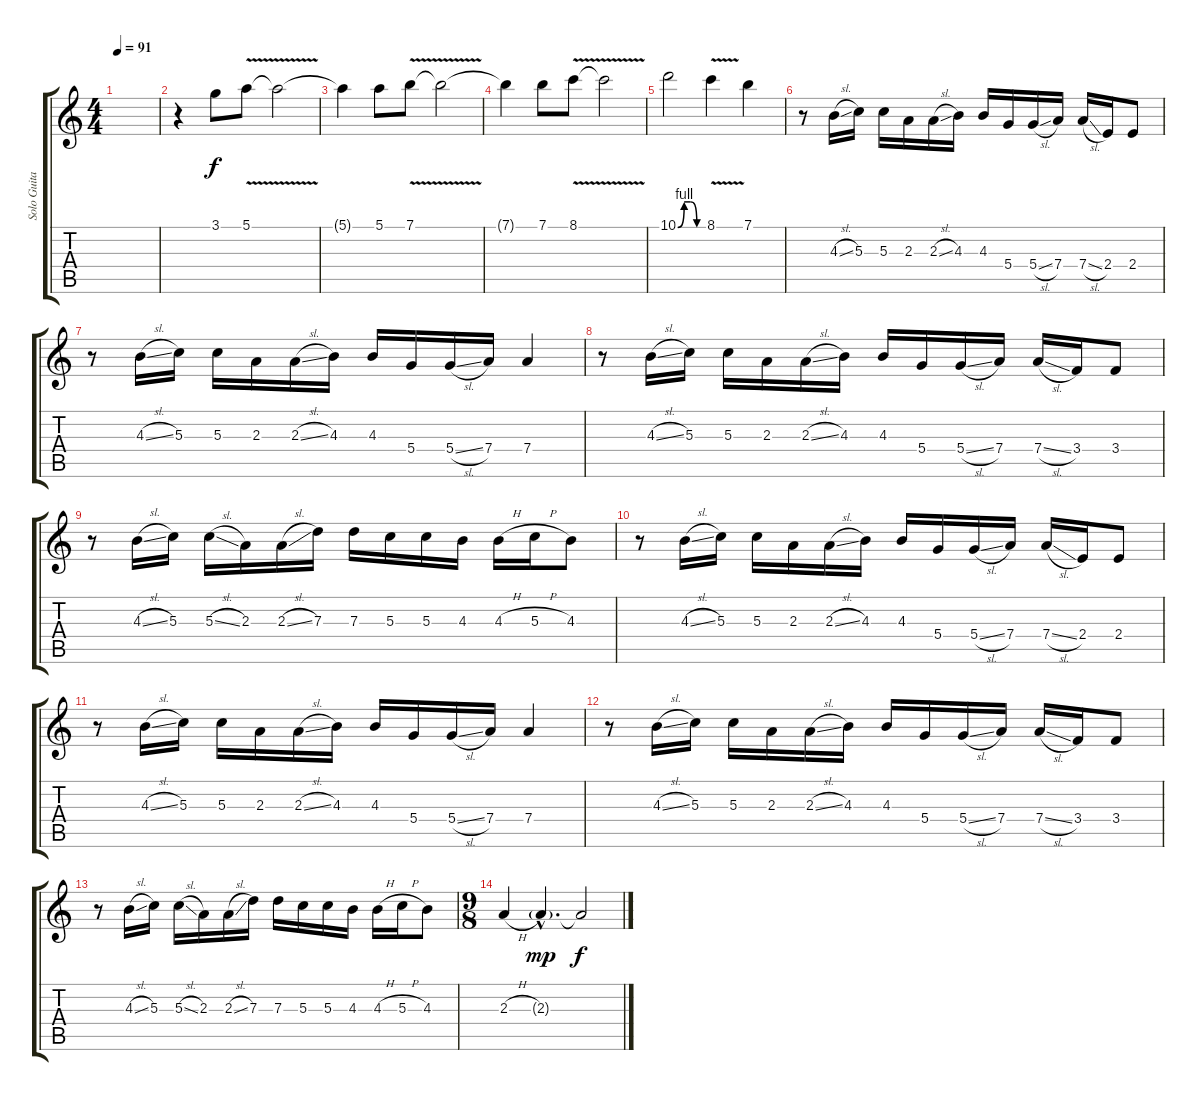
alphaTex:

\track ("Solo Guitar 1" "Solo Guita") {instrument overdrivenguitar}
\staff {score tabs}
\tuning (E4 B3 G3 D3 A2 E2) {hide}
\ts (4 4)
\tempo 91
\clef g2
\ks c
|
r.4 3.1.8 5.1{v}.8 5.1{t}.2 |
5.1{t}.4 5.1.8 7.1{v}.8 7.1{t}.2 |
7.1{t}.4 7.1.8 8.1{v}.8 8.1{t}.2 |
10.1{be (custom 0 0 15 4 30 4 45 0 60 0)}.2 8.1{v}.4 7.1.4 |
r.8 4.3{sl}.16 5.3.16 5.3.16 2.3.16 2.3{sl}.16 4.3.16 4.3.16 5.4.16 5.4{sl}.16 7.4.16 7.4{sl}.16 2.4.16 2.4.8 |
r.8 4.3{sl}.16 5.3.16 5.3.16 2.3.16 2.3{sl}.16 4.3.16 4.3.16 5.4.16 5.4{sl}.16 7.4.16 7.4.4 |
r.8 4.3{sl}.16 5.3.16 5.3.16 2.3.16 2.3{sl}.16 4.3.16 4.3.16 5.4.16 5.4{sl}.16 7.4.16 7.4{sl}.16 3.4.16 3.4.8 |
r.8 4.3{sl}.16 5.3.16 5.3{sl}.16 2.3.16 2.3{sl}.16 7.3.16 7.3.16 5.3.16 5.3.16 4.3.16 4.3{h}.16 5.3{h}.16 4.3.8 |
r.8{volume 13} 4.3{sl}.16 5.3.16 5.3.16 2.3.16 2.3{sl}.16 4.3.16 4.3.16 5.4.16 5.4{sl}.16 7.4.16 7.4{sl}.16 2.4.16 2.4.8 |
r.8 4.3{sl}.16 5.3.16 5.3.16 2.3.16 2.3{sl}.16 4.3.16 4.3.16 5.4.16 5.4{sl}.16 7.4.16 7.4.4 |
r.8 4.3{sl}.16 5.3.16 5.3.16 2.3.16 2.3{sl}.16 4.3.16 4.3.16 5.4.16 5.4{sl}.16 7.4.16 7.4{sl}.16 3.4.16 3.4.8 |
r.8 4.3{sl}.16 5.3.16 5.3{sl}.16 2.3.16 2.3{sl}.16 7.3.16 7.3.16 5.3.16 5.3.16 4.3.16 4.3{h}.16 5.3{h}.16 4.3.8 |
\ts (9 8)
2.3{h}.4 2.3{g hac}.4{d dy mp} 2.3{t}.2{dy f}
